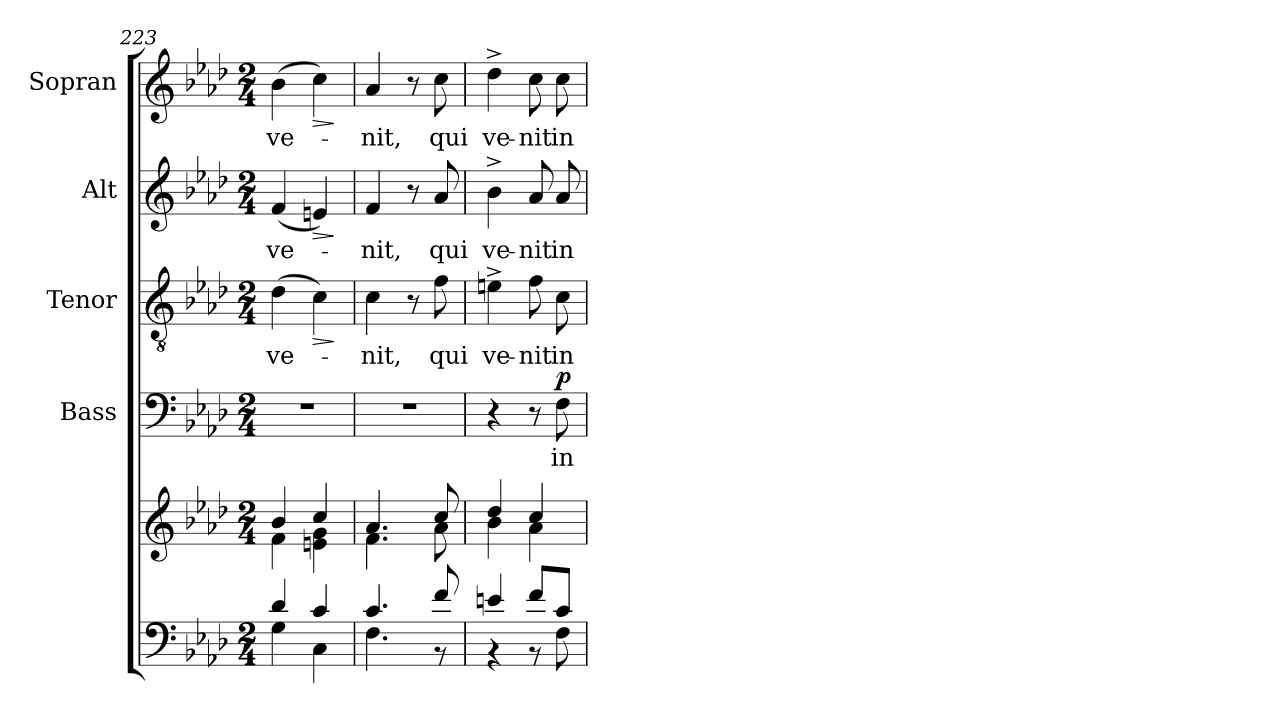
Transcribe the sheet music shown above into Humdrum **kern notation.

**kern	**kern	**kern	**text	**dynam	**kern	**text	**dynam	**kern	**text	**dynam	**kern	**text	**dynam
*part5	*part5	*part4	*part4	*part4	*part3	*part3	*part3	*part2	*part2	*part2	*part1	*part1	*part1
*staff6	*staff5	*staff4	*staff4	*staff4	*staff3	*staff3	*staff3	*staff2	*staff2	*staff2	*staff1	*staff1	*staff1
*	*	*I"Bass	*	*	*I"Tenor	*	*	*I"Alt	*	*	*I"Sopran	*	*
*	*	*I'B.	*	*	*I'T.	*	*	*I'A.	*	*	*I'S.	*	*
*clefF4	*clefG2	*clefF4	*	*	*clefGv2	*	*	*clefG2	*	*	*clefG2	*	*
*k[b-e-a-d-]	*k[b-e-a-d-]	*k[b-e-a-d-]	*	*	*k[b-e-a-d-]	*	*	*k[b-e-a-d-]	*	*	*k[b-e-a-d-]	*	*
*A-:	*A-:	*A-:	*	*	*A-:	*	*	*A-:	*	*	*A-:	*	*
*M2/4	*M2/4	*M2/4	*	*	*M2/4	*	*	*M2/4	*	*	*M2/4	*	*
=223	=223	=223	=223	=223	=223	=223	=223	=223	=223	=223	=223	=223	=223
*^	*^	*	*	*	*	*	*	*	*	*	*	*	*
!	!	!	!	!	!	!	!	!LO:LY:b	!	!	!LO:LY:b	!	!	!LO:LY:b	!
4d-/	4G\	4b-/	4f\	2r	.	.	(>4d-\	ve-	.	(<4f/	ve-	.	(>4b-\	ve-	.
!	!	!	!	!	!	!	!	!	!LO:HP:b	!	!	!LO:HP:b	!	!	!LO:HP:b
4c/	4C\	4cc/	4en\ 4g\	.	.	.	4c\)	.	>	4en/)	.	>	4cc\)	.	>
*v	*v	*	*	*	*	*	*	*	*	*	*	*	*	*	*
*	*v	*v	*	*	*	*	*	*	*	*	*	*	*	*
.	.	.	.	.	.	.	]	.	.	]	.	.	]
=224	=224	=224	=224	=224	=224	=224	=224	=224	=224	=224	=224	=224	=224
*^	*^	*	*	*	*	*	*	*	*	*	*	*	*
!	!	!	!	!	!	!	!	!LO:LY:b	!	!	!LO:LY:b	!	!	!LO:LY:b	!
4.c/	4.F\	4.a-/	4.f\	2r	.	.	4c\	-nit,	.	4f/	-nit,	.	4a-/	-nit,	.
.	.	.	.	.	.	.	8r	.	.	8r	.	.	8r	.	.
!	!	!	!	!	!	!	!	!LO:LY:b	!	!	!LO:LY:b	!	!	!LO:LY:b	!
8f/	8r	8cc/	8a-\	.	.	.	8f\	qui	.	8a-/	qui	.	8cc\	qui	.
=225	=225	=225	=225	=225	=225	=225	=225	=225	=225	=225	=225	=225	=225	=225	=225
!	!	!	!	!	!	!	!	!LO:LY:b	!	!	!LO:LY:b	!	!	!LO:LY:b	!
4en/	4r	4dd-/	4b-\	4r	.	.	4en^>\	ve-	.	4b-^>\	ve-	.	4dd-^>\	ve-	.
!	!	!	!	!	!	!	!	!LO:LY:b	!	!	!LO:LY:b	!	!	!LO:LY:b	!
8f/L	8r	4cc/	4a-\	8r	.	.	8f\	-nit	.	8a-/	-nit	.	8cc\	-nit	.
!	!	!	!	!	!LO:LY:b	!LO:DY:a	!	!LO:LY:b	!	!	!LO:LY:b	!	!	!LO:LY:b	!
8c/J	8F\	.	.	8F\	in	p	8c\	in	.	8a-/	in	.	8cc\	in	.
*v	*v	*	*	*	*	*	*	*	*	*	*	*	*	*	*
*	*v	*v	*	*	*	*	*	*	*	*	*	*	*	*
=	=	=	=	=	=	=	=	=	=	=	=	=	=
*-	*-	*-	*-	*-	*-	*-	*-	*-	*-	*-	*-	*-	*-
